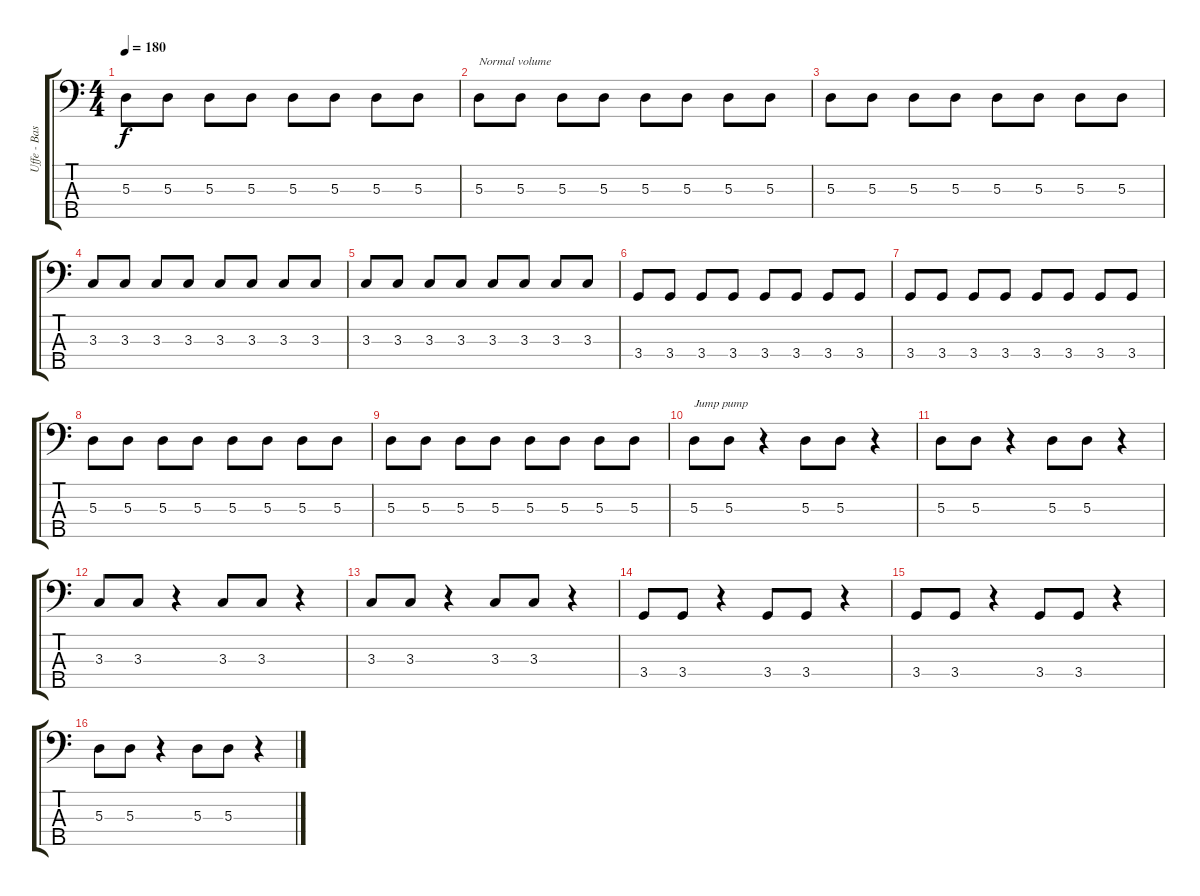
\track ("Uffe - Bass" "Uffe - Bas") {instrument electricbasspick}
\staff {score tabs}
\tuning (G2 D2 A1 E1 B0) {hide}
\ts (4 4)
\tempo 180
\clef f4
\ks c
5.3.8{dy f} 5.3.8 5.3.8 5.3.8 5.3.8 5.3.8 5.3.8 5.3.8 |
5.3.8{txt "Normal volume" volume 13} 5.3.8 5.3.8 5.3.8 5.3.8 5.3.8 5.3.8 5.3.8 |
5.3.8 5.3.8 5.3.8 5.3.8 5.3.8 5.3.8 5.3.8 5.3.8 |
3.3.8 3.3.8 3.3.8 3.3.8 3.3.8 3.3.8 3.3.8 3.3.8 |
3.3.8 3.3.8 3.3.8 3.3.8 3.3.8 3.3.8 3.3.8 3.3.8 |
3.4.8 3.4.8 3.4.8 3.4.8 3.4.8 3.4.8 3.4.8 3.4.8 |
3.4.8 3.4.8 3.4.8 3.4.8 3.4.8 3.4.8 3.4.8 3.4.8 |
5.3.8 5.3.8 5.3.8 5.3.8 5.3.8 5.3.8 5.3.8 5.3.8 |
5.3.8 5.3.8 5.3.8 5.3.8 5.3.8 5.3.8 5.3.8 5.3.8 |
5.3.8{txt "Jump pump"} 5.3.8 r.4 5.3.8 5.3.8 r.4 |
5.3.8 5.3.8 r.4 5.3.8 5.3.8 r.4 |
3.3.8 3.3.8 r.4 3.3.8 3.3.8 r.4 |
3.3.8 3.3.8 r.4 3.3.8 3.3.8 r.4 |
3.4.8 3.4.8 r.4 3.4.8 3.4.8 r.4 |
3.4.8 3.4.8 r.4 3.4.8 3.4.8 r.4 |
5.3.8 5.3.8 r.4 5.3.8 5.3.8 r.4
